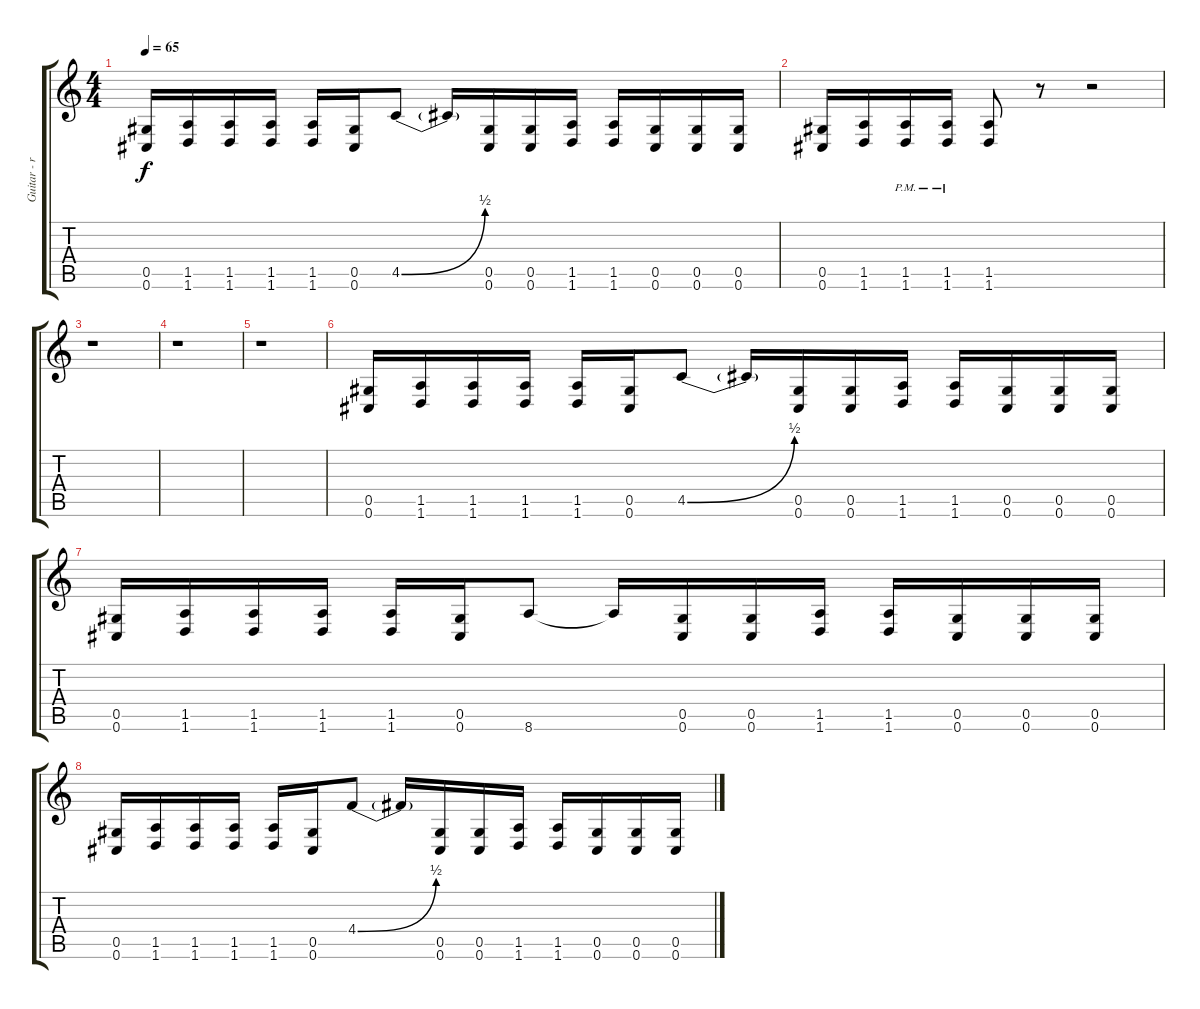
\track ("Guitar - right" "Guitar - r") {instrument distortionguitar}
\staff {score tabs}
\tuning (Eb4 Bb3 Gb3 Db3 Ab2 Db2) {hide}
\ts (4 4)
\tempo 65
\clef g2
\ks c
(0.5 0.6).16{dy f} (1.5 1.6).16 (1.5 1.6).16 (1.5 1.6).16 (1.5 1.6).16 (0.5 0.6).16 4.5{be (bend 0 0 60 2)}.8 4.5{t}.16 (0.5 0.6).16 (0.5 0.6).16 (1.5 1.6).16 (1.5 1.6).16 (0.5 0.6).16 (0.5 0.6).16 (0.5 0.6).16 |
(0.5 0.6).16 (1.5 1.6).16 (1.5 1.6{pm}).16 (1.5 1.6{pm}).16 (1.5 1.6).8 r.8 r.2 |
r.1 |
r.1 |
r.1 |
(0.5 0.6).16 (1.5 1.6).16 (1.5 1.6).16 (1.5 1.6).16 (1.5 1.6).16 (0.5 0.6).16 4.5{be (bend 0 0 60 2)}.8 4.5{t}.16 (0.5 0.6).16 (0.5 0.6).16 (1.5 1.6).16 (1.5 1.6).16 (0.5 0.6).16 (0.5 0.6).16 (0.5 0.6).16 |
(0.5 0.6).16 (1.5 1.6).16 (1.5 1.6).16 (1.5 1.6).16 (1.5 1.6).16 (0.5 0.6).16 8.6.8 8.6{t}.16 (0.5 0.6).16 (0.5 0.6).16 (1.5 1.6).16 (1.5 1.6).16 (0.5 0.6).16 (0.5 0.6).16 (0.5 0.6).16 |
(0.5 0.6).16 (1.5 1.6).16 (1.5 1.6).16 (1.5 1.6).16 (1.5 1.6).16 (0.5 0.6).16 4.4{be (bend 0 0 60 2)}.8 4.4{t}.16 (0.5 0.6).16 (0.5 0.6).16 (1.5 1.6).16 (1.5 1.6).16 (0.5 0.6).16 (0.5 0.6).16 (0.5 0.6).16
